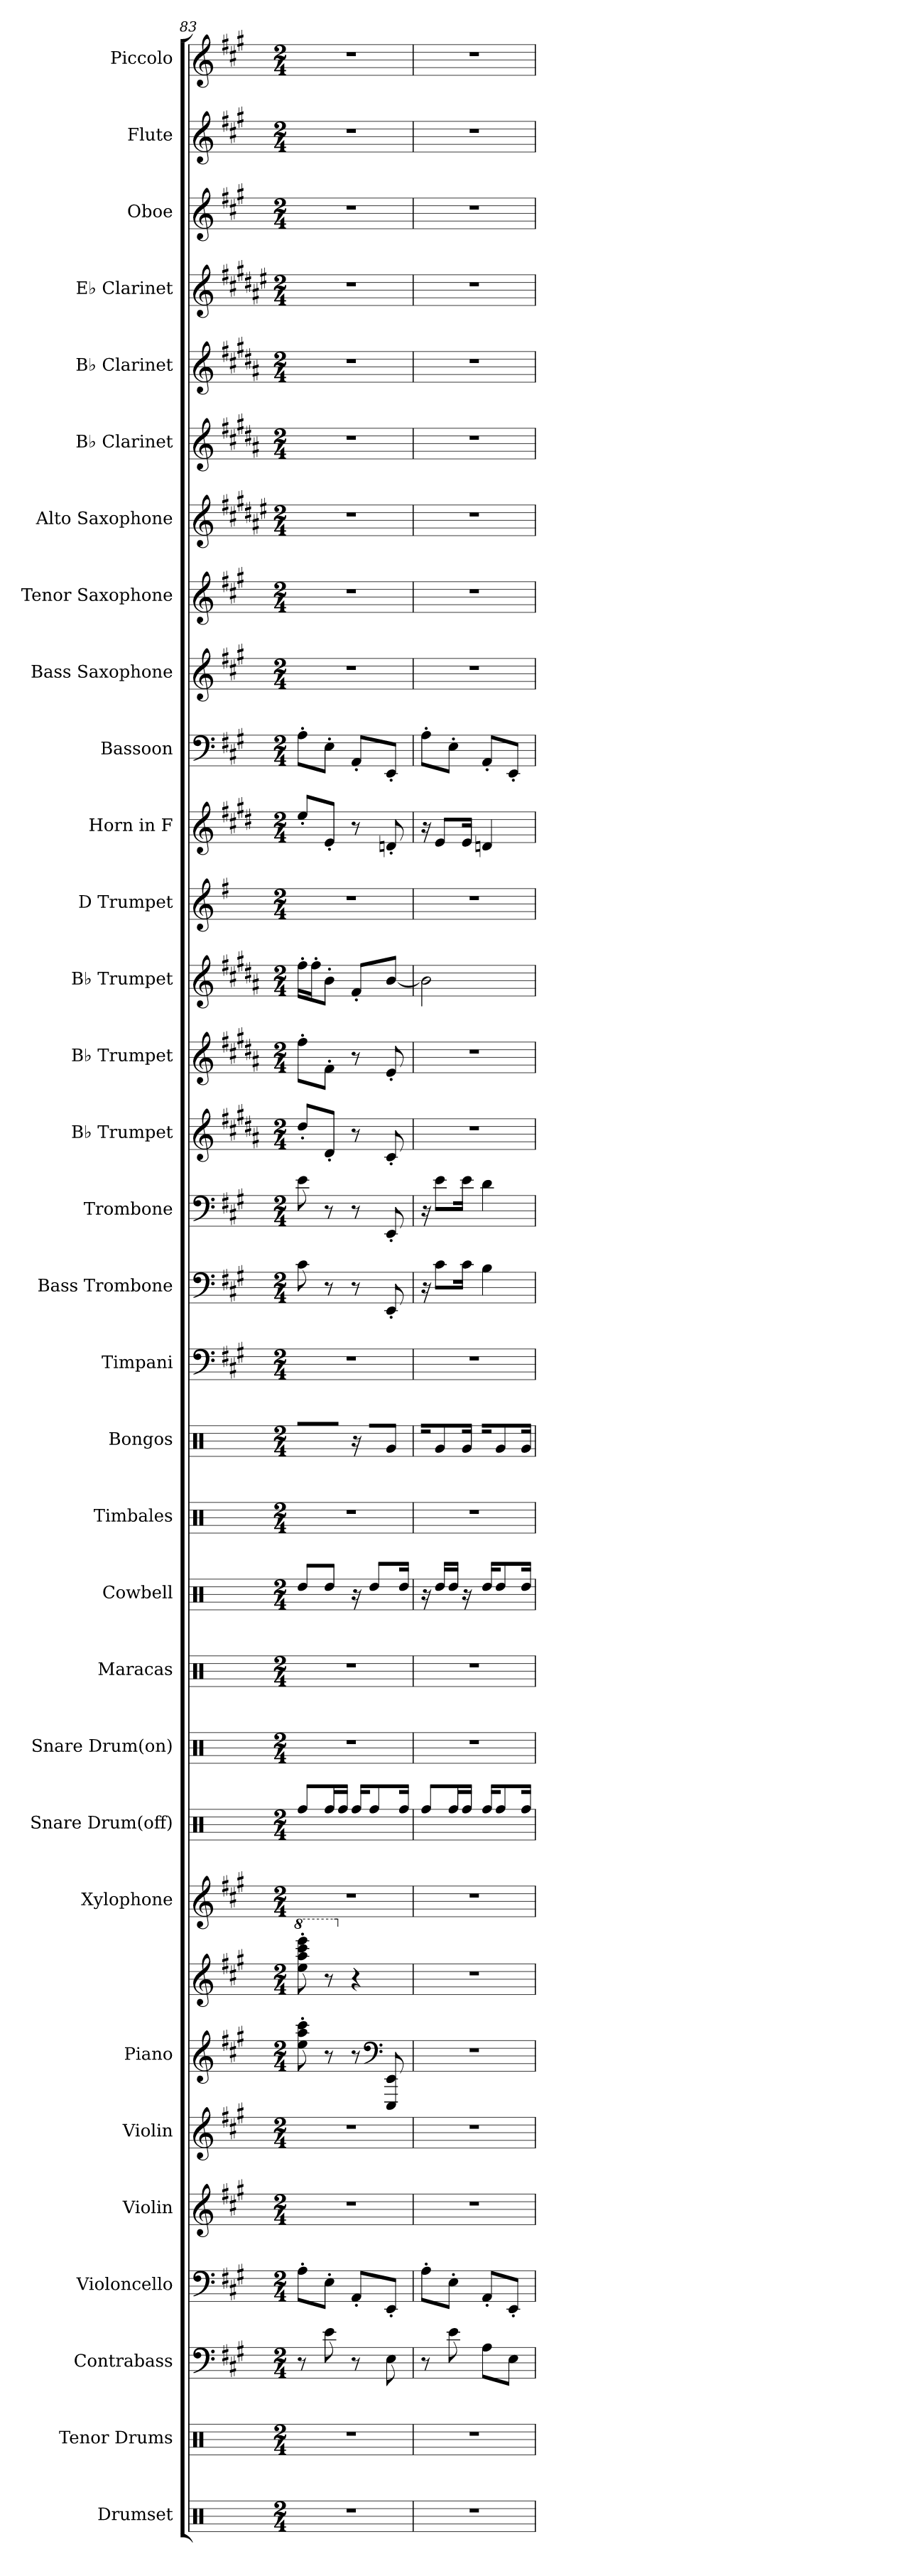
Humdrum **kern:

**kern	**kern	**kern	**kern	**kern	**kern	**kern	**kern	**kern	**kern	**kern	**kern	**kern	**kern	**kern	**kern	**kern	**kern	**kern	**kern	**kern	**kern	**kern	**kern	**kern	**kern	**kern	**kern	**kern	**kern	**kern	**kern	**kern
*part32	*part31	*part30	*part29	*part28	*part27	*part26	*part26	*part25	*part24	*part23	*part22	*part21	*part20	*part19	*part18	*part17	*part16	*part15	*part14	*part13	*part12	*part11	*part10	*part9	*part8	*part7	*part6	*part5	*part4	*part3	*part2	*part1
*staff33	*staff32	*staff31	*staff30	*staff29	*staff28	*staff27	*staff26	*staff25	*staff24	*staff23	*staff22	*staff21	*staff20	*staff19	*staff18	*staff17	*staff16	*staff15	*staff14	*staff13	*staff12	*staff11	*staff10	*staff9	*staff8	*staff7	*staff6	*staff5	*staff4	*staff3	*staff2	*staff1
*I"Drumset	*I"Tenor Drums	*I"Contrabass	*I"Violoncello	*I"Violin	*I"Violin	*I"Piano	*	*I"Xylophone	*I"Snare Drum(off)	*I"Snare Drum(on)	*I"Maracas	*I"Cowbell	*I"Timbales	*I"Bongos	*I"Timpani	*I"Bass Trombone	*I"Trombone	*I"B♭ Trumpet	*I"B♭ Trumpet	*I"B♭ Trumpet	*I"D Trumpet	*I"Horn in F	*I"Bassoon	*I"Bass Saxophone	*I"Tenor Saxophone	*I"Alto Saxophone	*I"B♭ Clarinet	*I"B♭ Clarinet	*I"E♭ Clarinet	*I"Oboe	*I"Flute	*I"Piccolo
*I'Drs.	*I'T.D.	*I'Cb.	*I'Vc.	*I'Vln.	*I'Vln.	*I'Pno.	*	*I'Xyl.	*	*I'Sn. Dr.	*I'Mrcs.	*I'Cowbell	*I'Timb.	*I'Bongos	*I'Timp.	*I'B. Tbn.	*I'Tbn.	*I'B♭ Tpt.	*I'B♭ Tpt.	*I'B♭ Tpt.	*I'D Tpt.	*	*I'Bsn.	*I'B. Sax.	*I'T. Sax.	*I'A. Sax.	*I'B♭ Cl.	*I'B♭ Cl.	*I'E♭ Cl.	*I'Ob.	*I'Fl.	*I'Picc.
*clefX	*clefX	*clefF4	*clefF4	*clefG2	*clefG2	*clefG2	*clefG2	*clefG2	*clefX	*clefX	*clefX	*clefX	*clefX	*clefX	*clefF4	*clefF4	*clefF4	*clefG2	*clefG2	*clefG2	*clefG2	*clefG2	*clefF4	*clefG2	*clefG2	*clefG2	*clefG2	*clefG2	*clefG2	*clefG2	*clefG2	*clefG2
*	*	*ITrd7c12	*	*	*	*	*	*ITrd-7c-12	*	*	*	*	*	*	*	*	*	*ITrd1c2	*ITrd1c2	*ITrd1c2	*ITrd-1c-2	*ITrd4c7	*	*ITrd15c26	*ITrd8c14	*ITrd5c9	*ITrd1c2	*ITrd1c2	*ITrd-2c-3	*	*	*ITrd-7c-12
*k[]	*k[]	*k[f#c#g#]	*k[f#c#g#]	*k[f#c#g#]	*k[f#c#g#]	*k[f#c#g#]	*k[f#c#g#]	*k[f#c#g#]	*k[]	*k[]	*k[]	*k[]	*k[]	*k[]	*k[f#c#g#]	*k[f#c#g#]	*k[f#c#g#]	*k[f#c#g#]	*k[f#c#g#]	*k[f#c#g#]	*k[f#c#g#]	*k[f#c#g#]	*k[f#c#g#]	*k[f#c#g#]	*k[f#c#g#]	*k[f#c#g#]	*k[f#c#g#]	*k[f#c#g#]	*k[f#c#g#]	*k[f#c#g#]	*k[f#c#g#]	*k[f#c#g#]
*M2/4	*M2/4	*M2/4	*M2/4	*M2/4	*M2/4	*M2/4	*M2/4	*M2/4	*M2/4	*M2/4	*M2/4	*M2/4	*M2/4	*M2/4	*M2/4	*M2/4	*M2/4	*M2/4	*M2/4	*M2/4	*M2/4	*M2/4	*M2/4	*M2/4	*M2/4	*M2/4	*M2/4	*M2/4	*M2/4	*M2/4	*M2/4	*M2/4
*	*	*	*	*	*	*	*8va	*	*	*	*	*	*	*	*	*	*	*	*	*	*	*	*	*	*	*	*	*	*	*	*	*
=83	=83	=83	=83	=83	=83	=83	=83	=83	=83	=83	=83	=83	=83	=83	=83	=83	=83	=83	=83	=83	=83	=83	=83	=83	=83	=83	=83	=83	=83	=83	=83	=83
2r	2r	8r	8A'\L	2r	2r	8ee\' 8aa\' 8ccc#\'	8eee\' 8aaa\' 8cccc#\' 8eeee\'	2r	8Rff/L	2r	2r	8Rdd/L	2r	8R/L	2r	8c#\	8e\	8cc#'/L	8ee'\L	16ee'\LL	2r	8a'/L	8A'\L	2r	2r	2r	2r	2r	2r	2r	2r	2r
.	.	.	.	.	.	.	.	.	.	.	.	.	.	.	.	.	.	.	.	16ee'\J	.	.	.	.	.	.	.	.	.	.	.	.
.	.	8E\	8E'\J	.	.	8r	8r	.	16Rff/L	.	.	8Rdd/J	.	16R/L	.	8r	8r	8c#'/J	8e'\J	8a'\J	.	8A'/J	8E'\J	.	.	.	.	.	.	.	.	.
.	.	.	.	.	.	.	.	.	16Rff/JJ	.	.	.	.	16R/JJ	.	.	.	.	.	.	.	.	.	.	.	.	.	.	.	.	.	.
*	*	*	*	*	*	*	*X8va	*	*	*	*	*	*	*	*	*	*	*	*	*	*	*	*	*	*	*	*	*	*	*	*	*
.	.	8r	8AA'/L	.	.	8r	4r	.	16Rff/KL	.	.	16r	.	16r	.	8r	8r	8r	8r	8e'/L	.	8r	8AA'/L	.	.	.	.	.	.	.	.	.
.	.	.	.	.	.	.	.	.	8Rff/	.	.	8Rdd/L	.	16R/KL	.	.	.	.	.	.	.	.	.	.	.	.	.	.	.	.	.	.
*	*	*	*	*	*	*clefF4	*	*	*	*	*	*	*	*	*	*	*	*	*	*	*	*	*	*	*	*	*	*	*	*	*	*
.	.	8EE\	8EE'/J	.	.	8EEE/ 8EE/	.	.	.	.	.	.	.	8Rg/J	.	8EE'/	8EE'/	8B'/	8d'/	[8a/J	.	8Gn'/	8EE'/J	.	.	.	.	.	.	.	.	.
.	.	.	.	.	.	.	.	.	16Rff/Jk	.	.	16Rdd/Jk	.	.	.	.	.	.	.	.	.	.	.	.	.	.	.	.	.	.	.	.
=84	=84	=84	=84	=84	=84	=84	=84	=84	=84	=84	=84	=84	=84	=84	=84	=84	=84	=84	=84	=84	=84	=84	=84	=84	=84	=84	=84	=84	=84	=84	=84	=84
2r	2r	8r	8A'\L	2r	2r	2r	2r	2r	8Rff/L	2r	2r	16r	2r	16R/KL	2r	16r	16r	2r	2r	2a\]	2r	16r	8A'\L	2r	2r	2r	2r	2r	2r	2r	2r	2r
.	.	.	.	.	.	.	.	.	.	.	.	16Rdd/LL	.	8Rg/	.	8c#\L	8e\L	.	.	.	.	8A/L	.	.	.	.	.	.	.	.	.	.
.	.	8E\	8E'\J	.	.	.	.	.	16Rff/L	.	.	16Rdd/JJ	.	.	.	.	.	.	.	.	.	.	8E'\J	.	.	.	.	.	.	.	.	.
.	.	.	.	.	.	.	.	.	16Rff/JJ	.	.	16r	.	16Rg/Jk	.	16c#\Jk	16e\Jk	.	.	.	.	16A/Jk	.	.	.	.	.	.	.	.	.	.
.	.	8AA\L	8AA'/L	.	.	.	.	.	16Rff/KL	.	.	16Rdd/KL	.	16R/KL	.	4B\	4d\	.	.	.	.	4Gn/	8AA'/L	.	.	.	.	.	.	.	.	.
.	.	.	.	.	.	.	.	.	8Rff/	.	.	8Rdd/	.	8Rg/	.	.	.	.	.	.	.	.	.	.	.	.	.	.	.	.	.	.
.	.	8EE\J	8EE'/J	.	.	.	.	.	.	.	.	.	.	.	.	.	.	.	.	.	.	.	8EE'/J	.	.	.	.	.	.	.	.	.
.	.	.	.	.	.	.	.	.	16Rff/Jk	.	.	16Rdd/Jk	.	16Rg/Jk	.	.	.	.	.	.	.	.	.	.	.	.	.	.	.	.	.	.
=	=	=	=	=	=	=	=	=	=	=	=	=	=	=	=	=	=	=	=	=	=	=	=	=	=	=	=	=	=	=	=	=
*-	*-	*-	*-	*-	*-	*-	*-	*-	*-	*-	*-	*-	*-	*-	*-	*-	*-	*-	*-	*-	*-	*-	*-	*-	*-	*-	*-	*-	*-	*-	*-	*-
